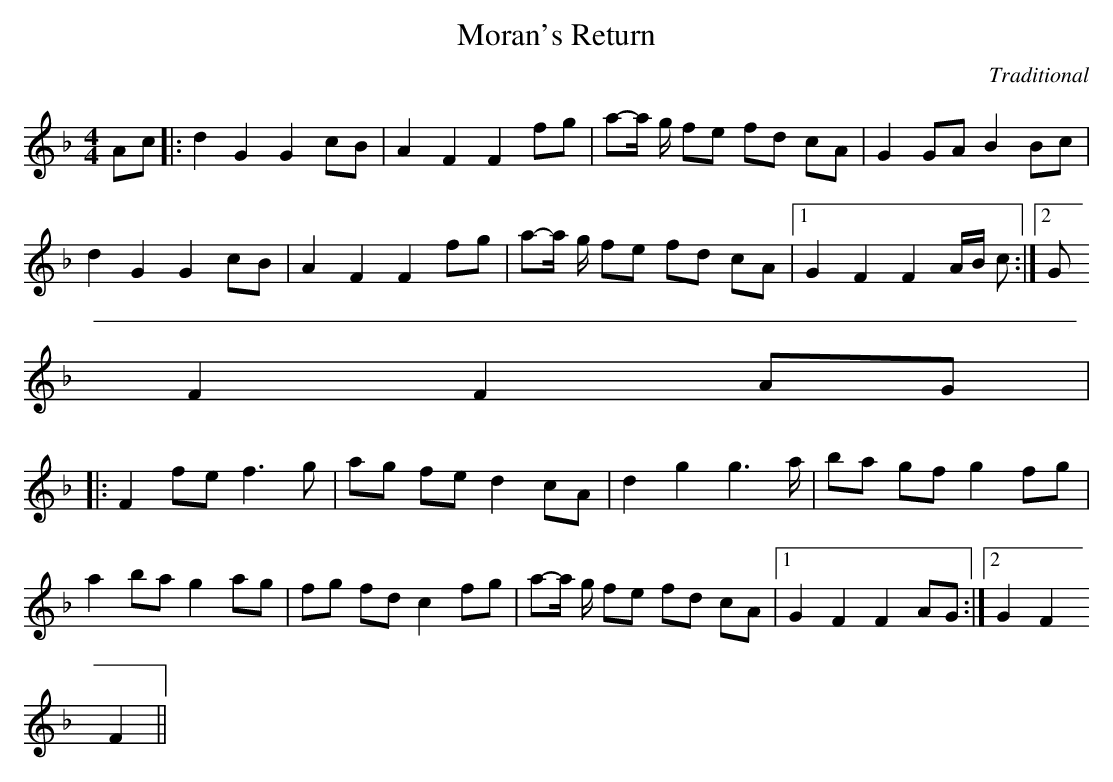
X:1
T: Moran's Return
M:4/4
L:1/8
C:Traditional
K:F
Ac |: d2 G2 G2 cB | A2 F2 F2 fg | a-a/2 g/2 fe fd cA | G2 GA B2 Bc |
d2 G2 G2 cB | A2 F2 F2 fg | a-a/2 g/2 fe fd cA |1 G2 F2 F2 A/2B/2 c:|2 G
2 F2 F2 AG|
|: F2 fe f3 g | ag fe d2 cA | d2 g2 g3 a/2 |ba gf g2 fg |
 a2 ba g2 ag | fg fd c2 fg | a-a/2 g/2 fe fd cA|1 G2 F2 F2 AG :|2 G2 F2
F2 ||
